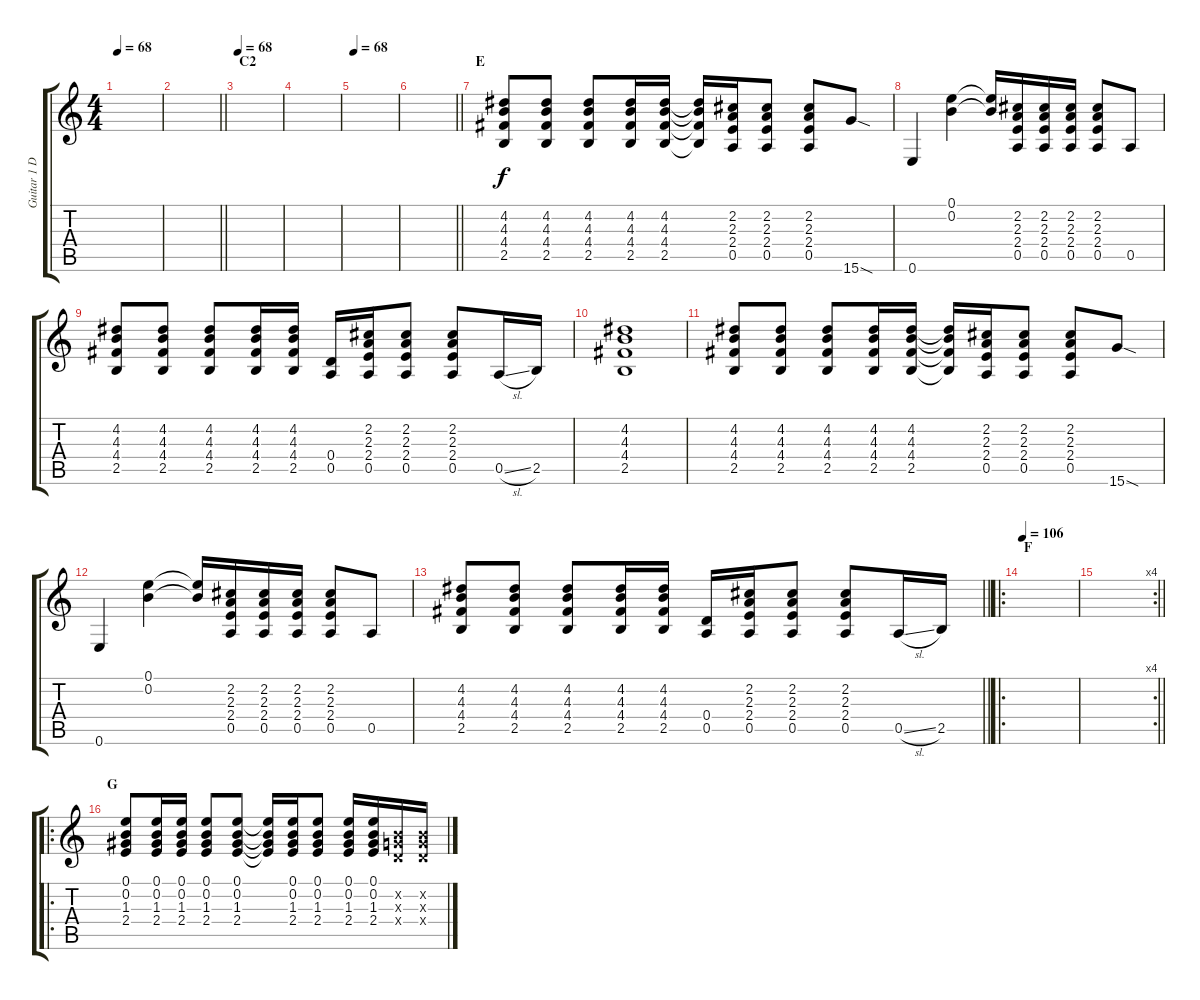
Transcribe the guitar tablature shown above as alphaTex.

\track ("Guitar 1 DISTORTION" "Guitar 1 D") {instrument distortionguitar bank 255}
\staff {score tabs}
\tuning (E4 B3 G3 D3 A2 E2) {hide}
\ts (4 4)
\tempo 68
\clef g2
\ks c
|
\barLineRight lightlight
|
\section ("" "C2")
\tempo 68
|
|
\tempo 68
|
\barLineRight lightlight
|
\section ("" "E")
(4.2 4.3 4.4 2.5).8 (4.2 4.3 4.4 2.5).8 (4.2 4.3 4.4 2.5).8 (4.2 4.3 4.4 2.5).16 (4.2 4.3 4.4 2.5).16 (4.2{t} 4.3{t} 4.4{t} 2.5{t}).16 (2.2 2.3 2.4 0.5).16 (2.2 2.3 2.4 0.5).8 (2.2 2.3 2.4 0.5).8 15.6{sod}.8 |
0.6.4 (0.1 0.2).4 (0.1{t} 0.2{t}).16 (2.2 2.3 2.4 0.5).16 (2.2 2.3 2.4 0.5).16 (2.2 2.3 2.4 0.5).16 (2.2 2.3 2.4 0.5).8 0.5.8 |
(4.2 4.3 4.4 2.5).8 (4.2 4.3 4.4 2.5).8 (4.2 4.3 4.4 2.5).8 (4.2 4.3 4.4 2.5).16 (4.2 4.3 4.4 2.5).16 (0.4 0.5).16 (2.2 2.3 2.4 0.5).16 (2.2 2.3 2.4 0.5).8 (2.2 2.3 2.4 0.5).8 0.5{sl}.16 2.5.16 |
(4.2 4.3 4.4 2.5).1 |
(4.2 4.3 4.4 2.5).8 (4.2 4.3 4.4 2.5).8 (4.2 4.3 4.4 2.5).8 (4.2 4.3 4.4 2.5).16 (4.2 4.3 4.4 2.5).16 (4.2{t} 4.3{t} 4.4{t} 2.5{t}).16 (2.2 2.3 2.4 0.5).16 (2.2 2.3 2.4 0.5).8 (2.2 2.3 2.4 0.5).8 15.6{sod}.8 |
0.6.4 (0.1 0.2).4 (0.1{t} 0.2{t}).16 (2.2 2.3 2.4 0.5).16 (2.2 2.3 2.4 0.5).16 (2.2 2.3 2.4 0.5).16 (2.2 2.3 2.4 0.5).8 0.5.8 |
\barLineRight lightlight
(4.2 4.3 4.4 2.5).8 (4.2 4.3 4.4 2.5).8 (4.2 4.3 4.4 2.5).8 (4.2 4.3 4.4 2.5).16 (4.2 4.3 4.4 2.5).16 (0.4 0.5).16 (2.2 2.3 2.4 0.5).16 (2.2 2.3 2.4 0.5).8 (2.2 2.3 2.4 0.5).8 0.5{sl}.16 2.5.16 |
\ro
\section ("" "F")
\tempo 106
|
\rc 4
\barLineRight lightlight
|
\ro
\section ("" "G")
(0.1 0.2 1.3 2.4).8 (0.1 0.2 1.3 2.4).16 (0.1 0.2 1.3 2.4).16 (0.1 0.2 1.3 2.4).8 (0.1 0.2 1.3 2.4).8 (0.1{t} 0.2{t} 1.3{t} 2.4{t}).16 (0.1 0.2 1.3 2.4).16 (0.1 0.2 1.3 2.4).8 (0.1 0.2 1.3 2.4).16 (0.1 0.2 1.3 2.4).16 (0.2{x} 0.3{x} 0.4{x}).16 (0.2{x} 0.3{x} 0.4{x}).16
